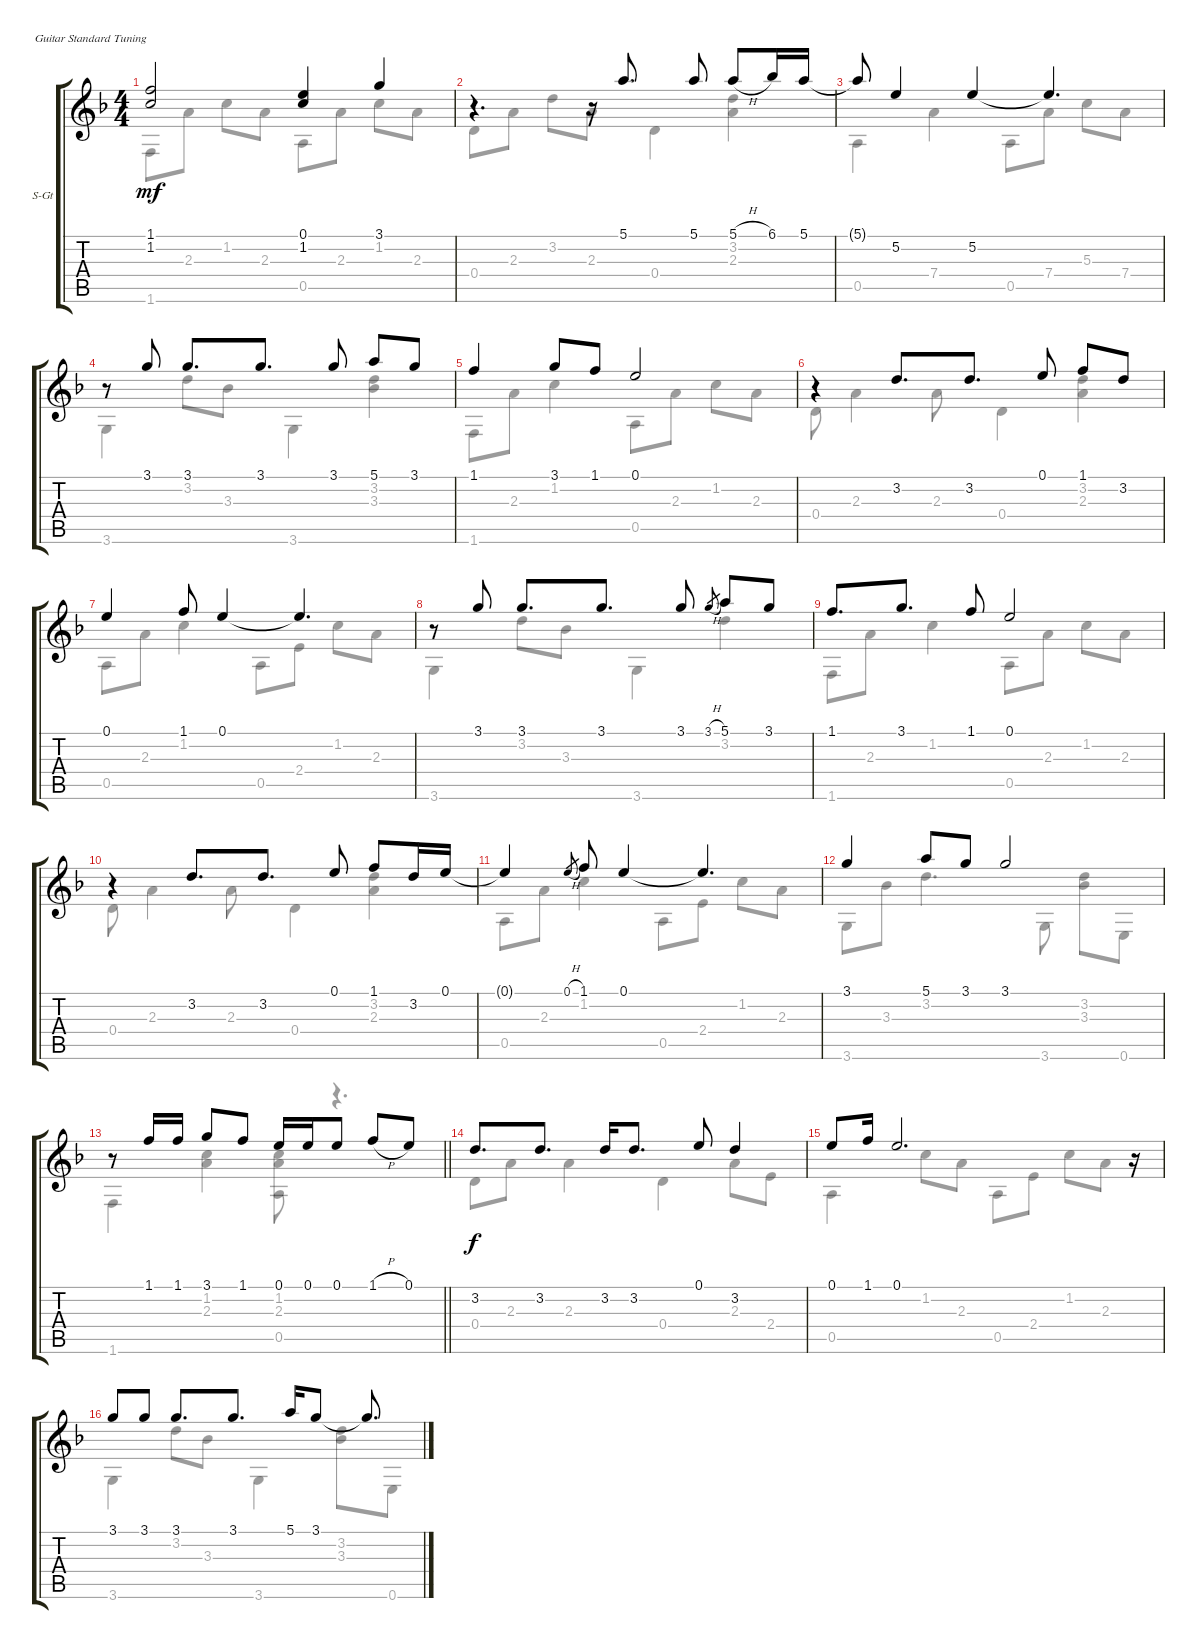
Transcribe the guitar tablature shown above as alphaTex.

\defaultSystemsLayout 4
\bracketExtendMode groupsimilarinstruments
\firstSystemTrackNameOrientation horizontal
\otherSystemsTrackNameOrientation horizontal
\track ("Steel Guitar" "S-Gt") {instrument acousticguitarsteel}
\staff {score tabs}
\tuning (E4 B3 G3 D3 A2 E2)
\voice
\ts (4 4)
\tempo (80 hide)
\clef g2
\scale
0.523284
\ks f
(1.1 1.2).2{dy mf} (0.1 1.2).4 3.1.4 |
\scale
0.477208 r.4{d} r.16 5.1.8{d} 5.1.8 5.1{h}.8 6.1.16 5.1.16 |
\scale
0.520425 5.1{t}.8 5.2.4 5.2.4 5.2{t}.4{d} |
\scale
0.480057 r.8 3.1.8 3.1.8{d} 3.1.8{d} 3.1.8 5.1.8 3.1.8 |
\scale
0.527574 1.1.4 3.1.8 1.1.8 0.1.2 |
\scale
0.472934 r.4 3.2.8{d} 3.2.8{d} 0.1.8 1.1.8 3.2.8 |
\scale
0.54473 0.1.4 1.1.8 0.1.4 0.1{t}.4{d} |
\scale
0.45584 r.8 3.1.8 3.1.8{d} 3.1.8{d} 3.1.8 3.1{h}.8{gr} 5.1.8 3.1.8 |
\scale
0.528571 1.1.8{d} 3.1.8{d} 1.1.8 0.1.2 |
\scale
0.47151 r.4 3.2.8{d} 3.2.8{d} 0.1.8 1.1.8 3.2.16 0.1.16 |
\scale
0.53823 0.1{t}.4 0.1{h}.8{gr} 1.1.8 0.1.4 0.1{t}.4{d} |
\scale
0.461726 3.1.4 5.1.8 3.1.8 3.1.2 |
\scale
0.537143
\barLineRight lightlight
r.8 1.1.16 1.1.16 3.1.8 1.1.8 0.1.16 0.1.16 0.1.8 1.1{h}.8 0.1.8 |
\scale
0.462963 3.2.8{d dy f} 3.2.8{d} 3.2.16 3.2.8{d} 0.1.8 3.2.4 |
\scale
0.521429 0.1.8 1.1.16 0.1.2{d} r.16 |
\scale
0.478632 3.1.8 3.1.8 3.1.8{d} 3.1.8{d} 5.1.16 3.1.8 3.1{t}.8{d}
\voice
\clef g2
\ottava regular
\simile none
\scale
0.523284
\ks f
1.6.8{dy mf} 2.3.8 1.2.8 2.3.8 0.5.8 2.3.8 1.2.8 2.3.8 |
\scale
0.477208 0.4.8 2.3.8 3.2.8 2.3.8 0.4.4 (2.3 3.2).4 |
\scale
0.520425 0.5.4 7.4.4 0.5.8 7.4.8 5.3.8 7.4.8 |
\scale
0.480057 3.6.4 3.2.8 3.3.8 3.6.4 (3.3 3.2).4 |
\scale
0.527574 1.6.8 2.3.8 1.2.4 0.5.8 2.3.8 1.2.8 2.3.8 |
\scale
0.472934 0.4.8 2.3.4 2.3.8 0.4.4 (3.2 2.3).4 |
\scale
0.54473 0.5.8 2.3.8 1.2.4 0.5.8 2.4.8 1.2.8 2.3.8 |
\scale
0.45584 3.6.4 3.2.8 3.3.8 3.6.4 3.2.4 |
\scale
0.528571 1.6.8 2.3.8 1.2.4 0.5.8 2.3.8 1.2.8 2.3.8 |
\scale
0.47151 0.4.8 2.3.4 2.3.8 0.4.4 (2.3 3.2).4 |
\scale
0.53823 0.5.8 2.3.8 1.2.4 0.5.8 2.4.8 1.2.8 2.3.8 |
\scale
0.461726 3.6.8 3.3.8 3.2.4{d} 3.6.8 (3.3 3.2).8 0.6.8 |
\scale
0.537143
\barLineRight lightlight
1.6.4 (1.2 2.3).4 (0.5 1.2 2.3).8 r.4{d} |
\scale
0.462963 0.4.8{dy f} 2.3.8 2.3.4 0.4.4 2.3.8 2.4.8 |
\scale
0.521429 0.5.4 1.2.8 2.3.8 0.5.8 2.4.8 1.2.8 2.3.8 |
\scale
0.478632 3.6.4 3.2.8 3.3.8 3.6.4 (3.3 3.2).8 0.6.8
